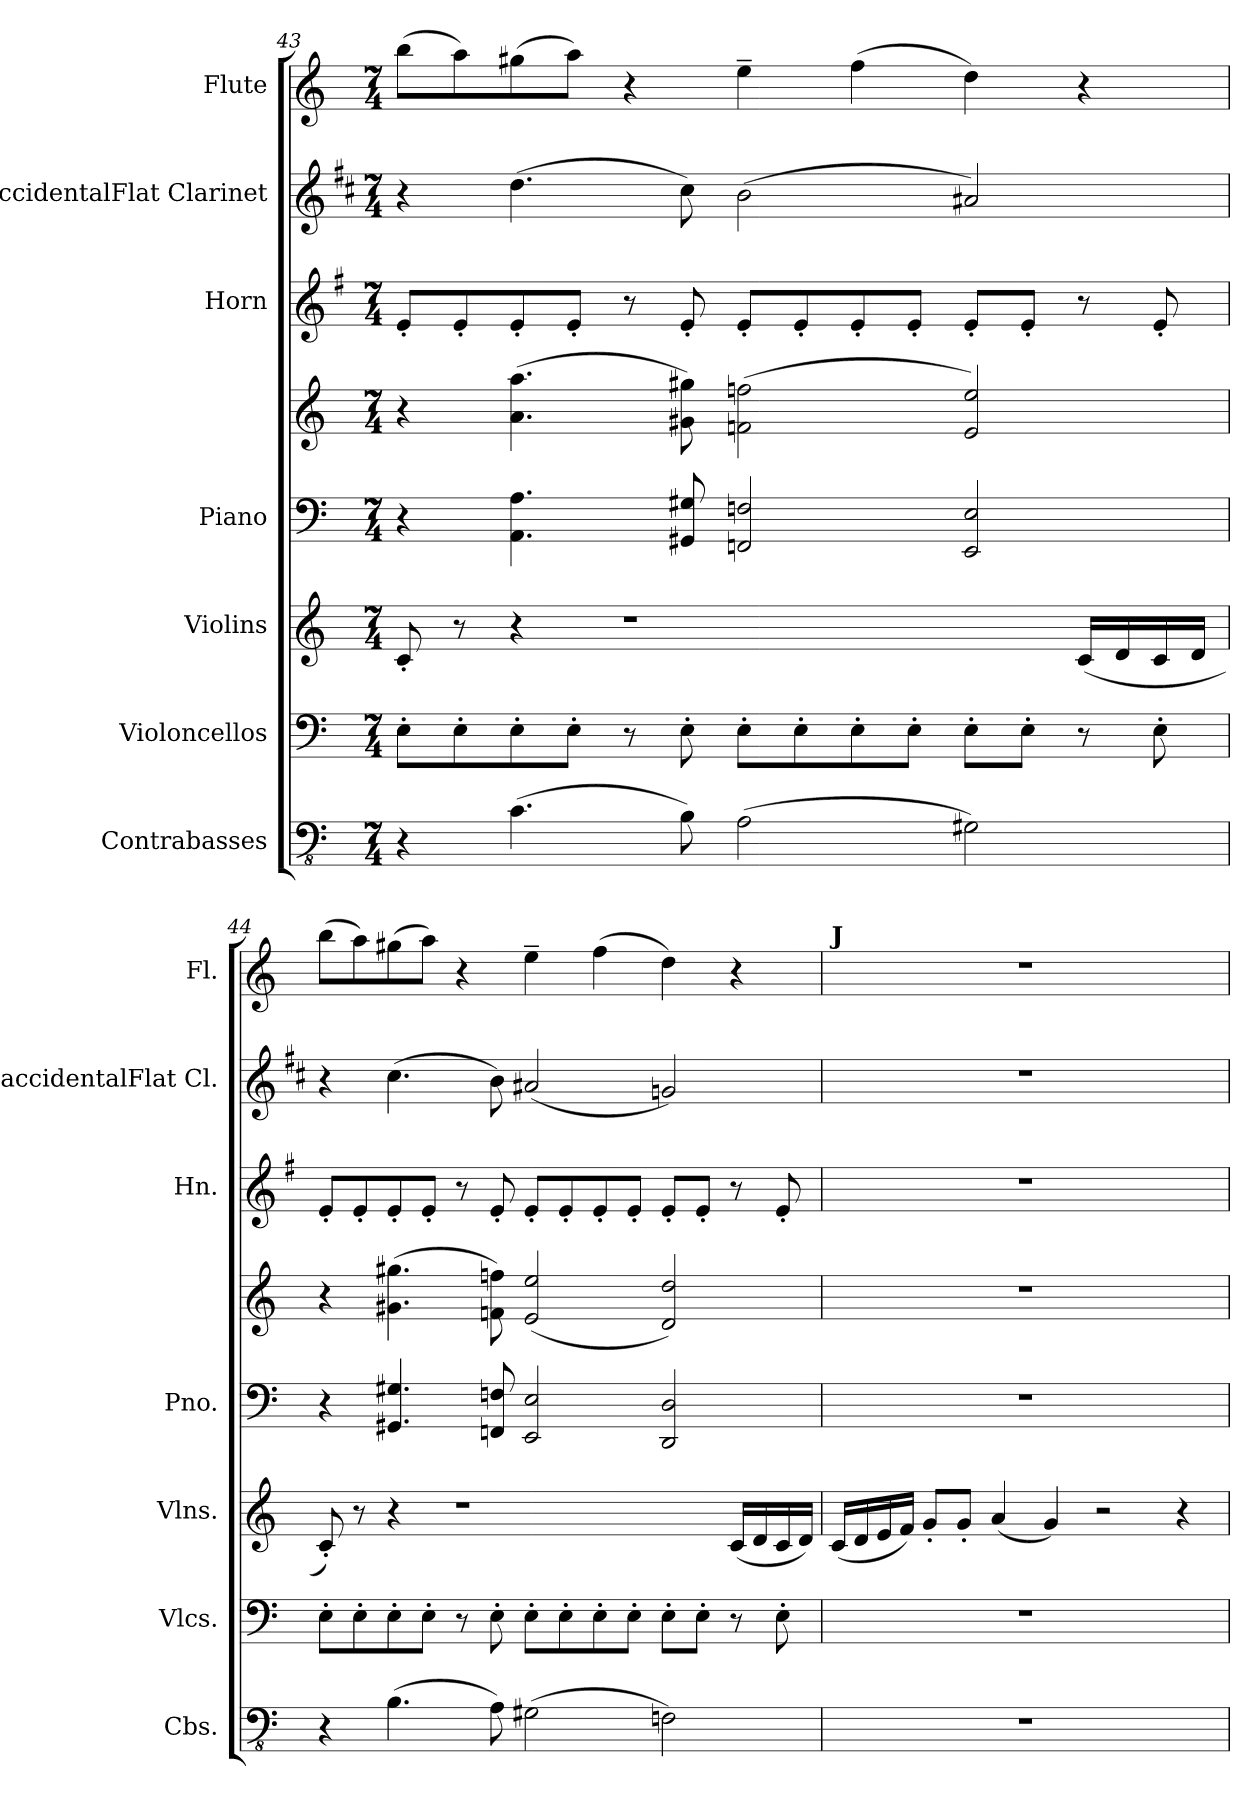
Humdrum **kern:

**kern	**kern	**kern	**kern	**kern	**kern	**kern	**kern
*part7	*part6	*part5	*part4	*part4	*part3	*part2	*part1
*staff8	*staff7	*staff6	*staff5	*staff4	*staff3	*staff2	*staff1
*I"Contrabasses	*I"Violoncellos	*I"Violins	*I"Piano	*	*I"Horn	*I"BaccidentalFlat Clarinet	*I"Flute
*I'Cbs.	*I'Vlcs.	*I'Vlns.	*I'Pno.	*	*I'Hn.	*I'BaccidentalFlat Cl.	*I'Fl.
*clefFv4	*clefF4	*clefG2	*clefF4	*clefG2	*clefG2	*clefG2	*clefG2
*	*	*	*	*	*ITrd4c7	*ITrd1c2	*
*k[]	*k[]	*k[]	*k[]	*k[]	*k[]	*k[]	*k[]
*M7/4	*M7/4	*M7/4	*M7/4	*M7/4	*M7/4	*M7/4	*M7/4
=43	=43	=43	=43	=43	=43	=43	=43
4r	8E'\L	8c'/	4r	4r	8A'/L	4r	(8bb\L
.	8E'\	8r	.	.	8A'/	.	8aa\)
(4.C\	8E'\	4r	4.AA\ 4.A\	(4.a\ 4.aa\	8A'/	(4.cc\	(8gg#X\
.	8E'\J	.	.	.	8A'/J	.	8aa\J)
.	8r	1r	.	.	8r	.	4r
8BB\)	8E'\	.	8GG#X/ 8G#X/	8g#X\ 8gg#X\)	8A'/	8b\)	.
(2AA\	8E'\L	.	2FFn/ 2Fn/	(2fn\ 2ffn\	8A'/L	(2a\	4ee~\
.	8E'\	.	.	.	8A'/	.	.
.	8E'\	.	.	.	8A'/	.	(4ff\
.	8E'\J	.	.	.	8A'/J	.	.
2GG#X\)	8E'\L	.	2EE/ 2E/	2e/ 2ee/)	8A'/L	2g#X/)	4dd\)
.	8E'\J	.	.	.	8A'/J	.	.
.	8r	(16c/LL	.	.	8r	.	4r
.	.	16d/	.	.	.	.	.
.	8E'\	16c/	.	.	8A'/	.	.
.	.	16d/JJ	.	.	.	.	.
=44	=44	=44	=44	=44	=44	=44	=44
4r	8E'\L	8c'/)	4r	4r	8A'/L	4r	(8bb\L
.	8E'\	8r	.	.	8A'/	.	8aa\)
(4.BB\	8E'\	4r	4.GG#X/ 4.G#X/	(4.g#X\ 4.gg#X\	8A'/	(4.b\	(8gg#X\
.	8E'\J	.	.	.	8A'/J	.	8aa\J)
.	8r	1r	.	.	8r	.	4r
8AA\)	8E'\	.	8FFn/ 8Fn/	8fn\ 8ffn\)	8A'/	8a\)	.
(2GG#X\	8E'\L	.	2EE/ 2E/	(2e/ 2ee/	8A'/L	(2g#X/	4ee~\
.	8E'\	.	.	.	8A'/	.	.
.	8E'\	.	.	.	8A'/	.	(4ff\
.	8E'\J	.	.	.	8A'/J	.	.
2FFn\)	8E'\L	.	2DD/ 2D/	2d/ 2dd/)	8A'/L	2fn/)	4dd\)
.	8E'\J	.	.	.	8A'/J	.	.
.	8r	(16c/LL	.	.	8r	.	4r
.	.	16d/	.	.	.	.	.
.	8E'\	16c/	.	.	8A'/	.	.
.	.	16d/JJ)	.	.	.	.	.
!!LO:PB:g=z
=45	=45	=45	=45	=45	=45	=45	=45
!	!	!	!	!	!	!	!LO:TX:a:B:t=J
1..r	1..r	(16c/LL	1..r	1..r	1..r	1..r	1..r
.	.	16d/	.	.	.	.	.
.	.	16e/	.	.	.	.	.
.	.	16f/JJ)	.	.	.	.	.
.	.	8g'/L	.	.	.	.	.
.	.	8g'/J	.	.	.	.	.
.	.	(4a/	.	.	.	.	.
.	.	4g/)	.	.	.	.	.
.	.	2r	.	.	.	.	.
.	.	4r	.	.	.	.	.
=	=	=	=	=	=	=	=
*-	*-	*-	*-	*-	*-	*-	*-
